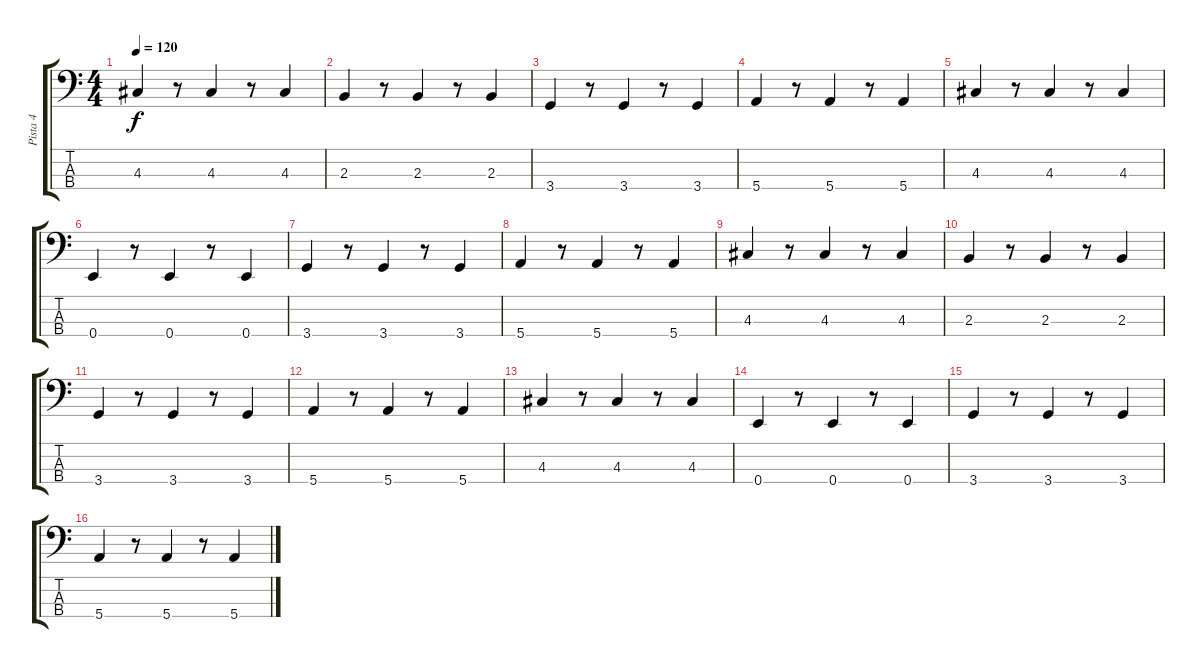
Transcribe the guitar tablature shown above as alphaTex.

\track ("Pista 4" "Pista 4") {instrument electricbassfinger}
\staff {score tabs}
\tuning (G2 D2 A1 E1) {hide}
\ts (4 4)
\tempo 120
\clef f4
\ks c
4.3.4{dy f} r.8 4.3.4 r.8 4.3.4 |
2.3.4 r.8 2.3.4 r.8 2.3.4 |
3.4.4 r.8 3.4.4 r.8 3.4.4 |
5.4.4 r.8 5.4.4 r.8 5.4.4 |
4.3.4 r.8 4.3.4 r.8 4.3.4 |
0.4.4 r.8 0.4.4 r.8 0.4.4 |
3.4.4 r.8 3.4.4 r.8 3.4.4 |
5.4.4 r.8 5.4.4 r.8 5.4.4 |
4.3.4 r.8 4.3.4 r.8 4.3.4 |
2.3.4 r.8 2.3.4 r.8 2.3.4 |
3.4.4 r.8 3.4.4 r.8 3.4.4 |
5.4.4 r.8 5.4.4 r.8 5.4.4 |
4.3.4 r.8 4.3.4 r.8 4.3.4 |
0.4.4 r.8 0.4.4 r.8 0.4.4 |
3.4.4 r.8 3.4.4 r.8 3.4.4 |
5.4.4 r.8 5.4.4 r.8 5.4.4
